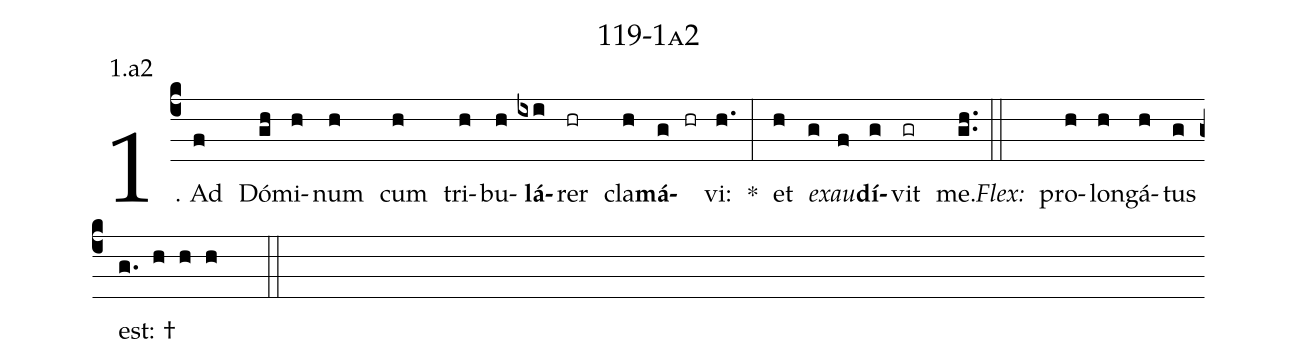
name: 119-1a2;
annotation: 1.a2;
%%
(c4)1. Ad(f) Dó(gh)mi(h)num(h) cum(h) tri(h)bu(h)<b>lá</b>(ixi)rer(hr) cla(h)<b>má</b>(g hr)vi:(h.) *(:) et(h) <i>ex</i>(g)<i>au</i>(f)<b>dí</b>(g)vit(gr) me.(gh..) (::)
<i>Flex:</i>()  pro(h)lon(h)gá(h)tus(g) est: †(g. h h h  ::)
